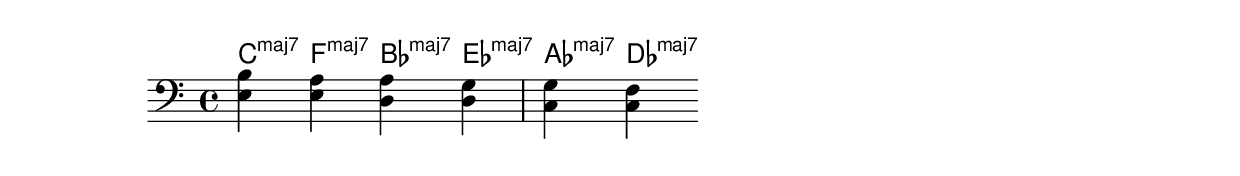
\version "2.18.2"

upper = \relative c'' {
  \clef treble
  \key c \major
  \time 4/4
  
  c f, bes ees, aes des,
}

lower = \relative c {
  \clef bass
  \key c \major
  \time 4/4

  <e b'>4 <e a> <d a'> <d g> <c g'> <c f>
}

harmonies = \chordmode {
  \set majorSevenSymbol = \markup {maj7}
  c4:maj7 f:maj7 bes:maj7 ees:maj7 aes:maj7 des:maj7
}

\score {
  <<
    \new ChordNames {
      \harmonies
    }
    \new Staff = "lower" \lower
  >>
  \layout { }
}
